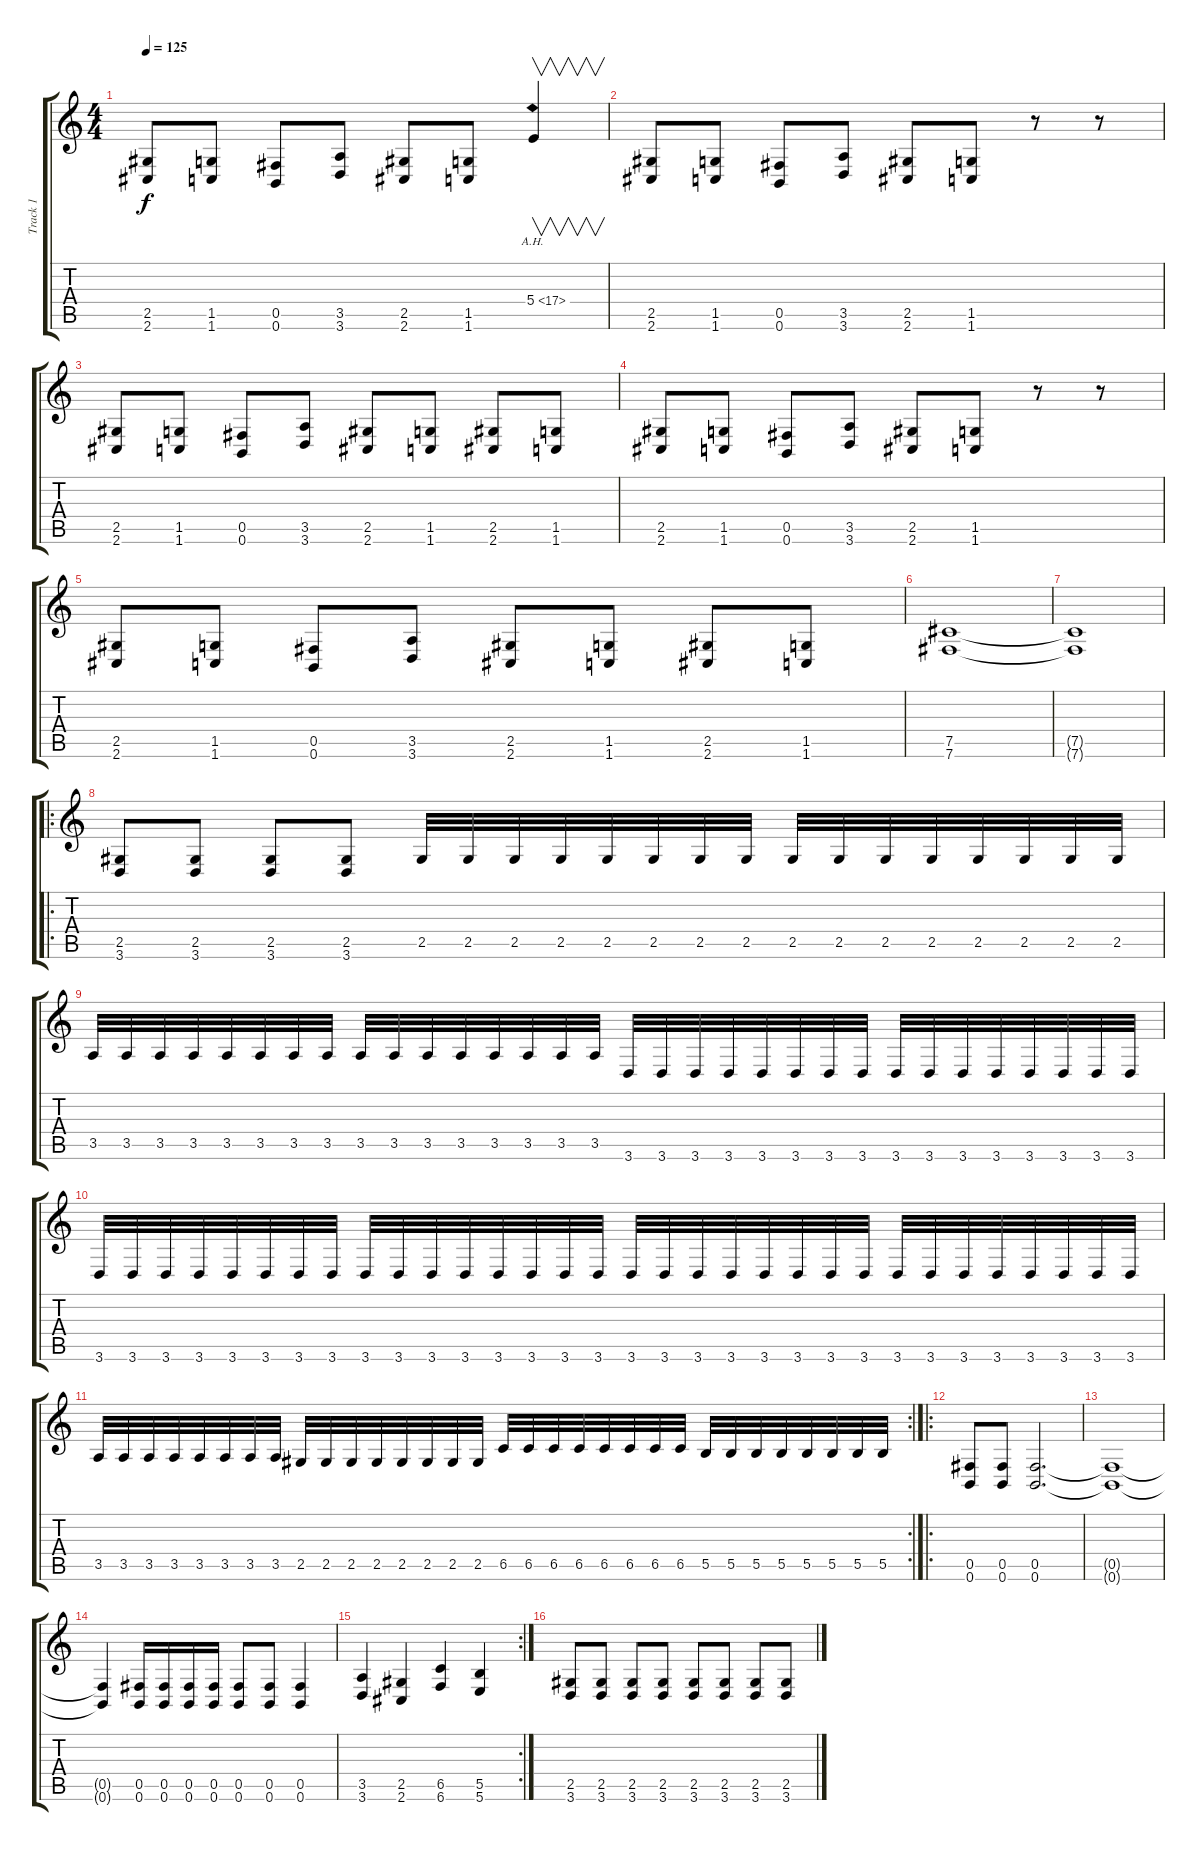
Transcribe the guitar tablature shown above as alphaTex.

\track ("Track 1" "Track 1") {instrument distortionguitar}
\staff {score tabs}
\tuning (Db4 Ab3 E3 B2 Gb2 B1) {hide}
\ts (4 4)
\tempo 125
\clef g2
\ks c
(2.5 2.6).8{dy f} (1.5 1.6).8 (0.5 0.6).8 (3.5 3.6).8 (2.5 2.6).8 (1.5 1.6).8 5.4{ah 12}.4{v} |
(2.5 2.6).8 (1.5 1.6).8 (0.5 0.6).8 (3.5 3.6).8 (2.5 2.6).8 (1.5 1.6).8 r.8 r.8 |
(2.5 2.6).8 (1.5 1.6).8 (0.5 0.6).8 (3.5 3.6).8 (2.5 2.6).8 (1.5 1.6).8 (2.5 2.6).8 (1.5 1.6).8 |
(2.5 2.6).8 (1.5 1.6).8 (0.5 0.6).8 (3.5 3.6).8 (2.5 2.6).8 (1.5 1.6).8 r.8 r.8 |
(2.5 2.6).8 (1.5 1.6).8 (0.5 0.6).8 (3.5 3.6).8 (2.5 2.6).8 (1.5 1.6).8 (2.5 2.6).8 (1.5 1.6).8 |
(7.5 7.6).1{volume 13} |
(7.5{t} 7.6{t}).1 |
\ro
(2.5 3.6).8 (2.5 3.6).8 (2.5 3.6).8 (2.5 3.6).8 2.5.32 2.5.32 2.5.32 2.5.32 2.5.32 2.5.32 2.5.32 2.5.32 2.5.32 2.5.32 2.5.32 2.5.32 2.5.32 2.5.32 2.5.32 2.5.32 |
3.5.32 3.5.32 3.5.32 3.5.32 3.5.32 3.5.32 3.5.32 3.5.32 3.5.32 3.5.32 3.5.32 3.5.32 3.5.32 3.5.32 3.5.32 3.5.32 3.6.32 3.6.32 3.6.32 3.6.32 3.6.32 3.6.32 3.6.32 3.6.32 3.6.32 3.6.32 3.6.32 3.6.32 3.6.32 3.6.32 3.6.32 3.6.32 |
3.6.32 3.6.32 3.6.32 3.6.32 3.6.32 3.6.32 3.6.32 3.6.32 3.6.32 3.6.32 3.6.32 3.6.32 3.6.32 3.6.32 3.6.32 3.6.32 3.6.32 3.6.32 3.6.32 3.6.32 3.6.32 3.6.32 3.6.32 3.6.32 3.6.32 3.6.32 3.6.32 3.6.32 3.6.32 3.6.32 3.6.32 3.6.32 |
\rc 2
3.5.32 3.5.32 3.5.32 3.5.32 3.5.32 3.5.32 3.5.32 3.5.32 2.5.32 2.5.32 2.5.32 2.5.32 2.5.32 2.5.32 2.5.32 2.5.32 6.5.32 6.5.32 6.5.32 6.5.32 6.5.32 6.5.32 6.5.32 6.5.32 5.5.32 5.5.32 5.5.32 5.5.32 5.5.32 5.5.32 5.5.32 5.5.32 |
\ro
(0.5 0.6).8 (0.5 0.6).8 (0.5 0.6).2{d} |
(0.5{t} 0.6{t}).1 |
(0.5{t} 0.6{t}).4 (0.5 0.6).16 (0.5 0.6).16 (0.5 0.6).16 (0.5 0.6).16 (0.5 0.6).8 (0.5 0.6).8 (0.5 0.6).4 |
\rc 2
(3.5 3.6).4 (2.5 2.6).4 (6.5 6.6).4 (5.5 5.6).4 |
(2.5 3.6).8 (2.5 3.6).8 (2.5 3.6).8 (2.5 3.6).8 (2.5 3.6).8 (2.5 3.6).8 (2.5 3.6).8 (2.5 3.6).8
